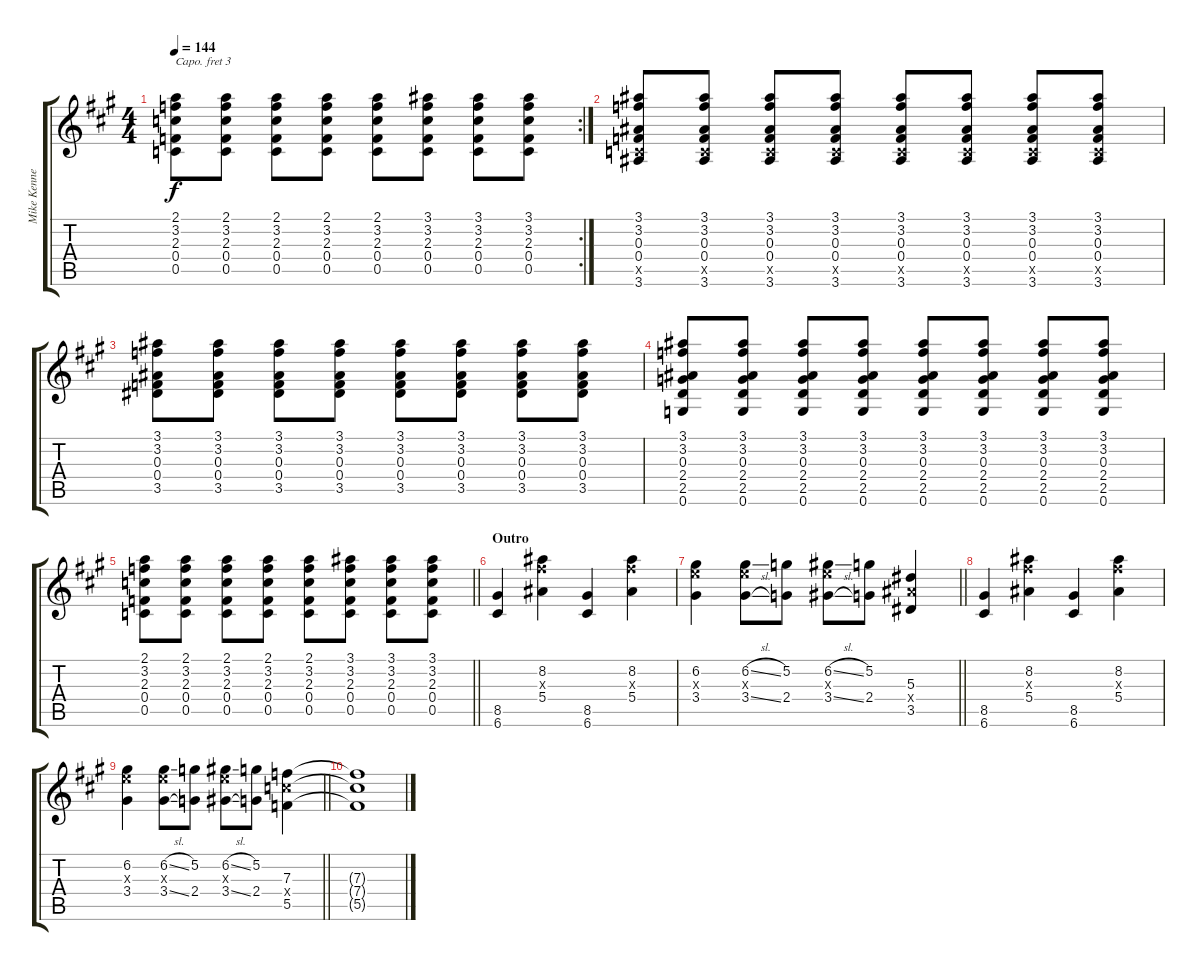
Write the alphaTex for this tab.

\track ("Mike Kennerty" "Mike Kenne") {instrument distortionguitar}
\staff {score tabs}
\capo 3
\tuning (E4 B3 G3 D3 A2 E2) {hide}
\rc 2
\ts (4 4)
\tempo 144
\clef g2
\ks a
(2.1 3.2 2.3 0.4 0.5).8{dy f} (2.1 3.2 2.3 0.4 0.5).8 (2.1 3.2 2.3 0.4 0.5).8 (2.1 3.2 2.3 0.4 0.5).8 (2.1 3.2 2.3 0.4 0.5).8 (3.1 3.2 2.3 0.4 0.5).8 (3.1 3.2 2.3 0.4 0.5).8 (3.1 3.2 2.3 0.4 0.5).8 |
(3.1 3.2 0.3 0.4 0.5{x} 3.6).8 (3.1 3.2 0.3 0.4 0.5{x} 3.6).8 (3.1 3.2 0.3 0.4 0.5{x} 3.6).8 (3.1 3.2 0.3 0.4 0.5{x} 3.6).8 (3.1 3.2 0.3 0.4 0.5{x} 3.6).8 (3.1 3.2 0.3 0.4 0.5{x} 3.6).8 (3.1 3.2 0.3 0.4 0.5{x} 3.6).8 (3.1 3.2 0.3 0.4 0.5{x} 3.6).8 |
(3.1 3.2 0.3 0.4 3.5).8 (3.1 3.2 0.3 0.4 3.5).8 (3.1 3.2 0.3 0.4 3.5).8 (3.1 3.2 0.3 0.4 3.5).8 (3.1 3.2 0.3 0.4 3.5).8 (3.1 3.2 0.3 0.4 3.5).8 (3.1 3.2 0.3 0.4 3.5).8 (3.1 3.2 0.3 0.4 3.5).8 |
(3.1 3.2 0.3 2.4 2.5 0.6).8 (3.1 3.2 0.3 2.4 2.5 0.6).8 (3.1 3.2 0.3 2.4 2.5 0.6).8 (3.1 3.2 0.3 2.4 2.5 0.6).8 (3.1 3.2 0.3 2.4 2.5 0.6).8 (3.1 3.2 0.3 2.4 2.5 0.6).8 (3.1 3.2 0.3 2.4 2.5 0.6).8 (3.1 3.2 0.3 2.4 2.5 0.6).8 |
\barLineRight lightlight
(2.1 3.2 2.3 0.4 0.5).8 (2.1 3.2 2.3 0.4 0.5).8 (2.1 3.2 2.3 0.4 0.5).8 (2.1 3.2 2.3 0.4 0.5).8 (2.1 3.2 2.3 0.4 0.5).8 (3.1 3.2 2.3 0.4 0.5).8 (3.1 3.2 2.3 0.4 0.5).8 (3.1 3.2 2.3 0.4 0.5).8 |
\section ("" "Outro")
(8.5 6.6).4 (8.2 8.3{x} 5.4).4 (8.5 6.6).4 (8.2 8.3{x} 5.4).4 |
\barLineRight lightlight
(6.2 6.3{x} 3.4).4 (6.2{sl} 6.3{x} 3.4{sl}).8 (5.2 2.4).8 (6.2{sl} 6.3{x} 3.4{sl}).8 (5.2 2.4).8 (5.3 5.4{x} 3.5).4 |
(8.5 6.6).4 (8.2 8.3{x} 5.4).4 (8.5 6.6).4 (8.2 8.3{x} 5.4).4 |
\barLineRight lightlight
(6.2 6.3{x} 3.4).4 (6.2{sl} 6.3{x} 3.4{sl}).8 (5.2 2.4).8 (6.2{sl} 6.3{x} 3.4{sl}).8 (5.2 2.4).8 (7.3 7.4{x} 5.5).4 |
(7.3{t} 7.4{t} 5.5{t}).1
